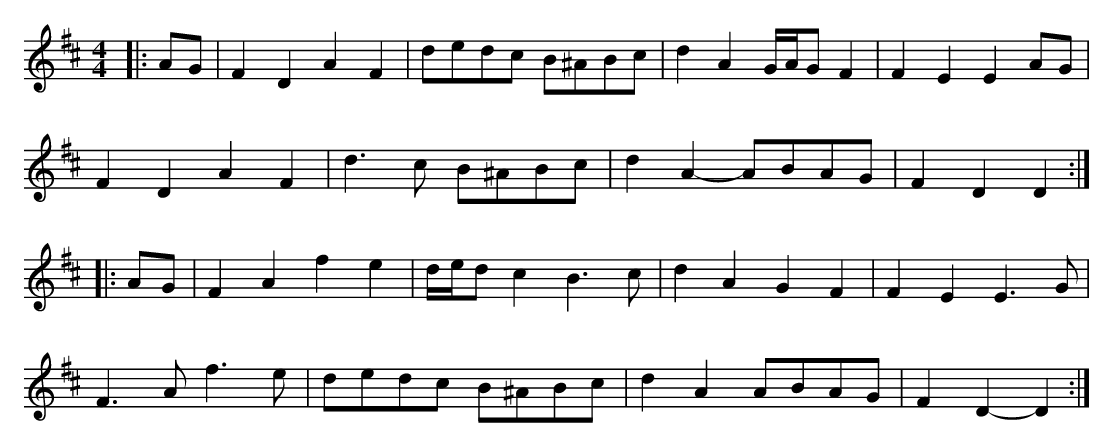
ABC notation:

X:1
M:4/4
K:D
|:AG|F2 D2 A2 F2|dedc B^ABc|d2 A2 G/A/G F2|F2 E2 E2 AG|
F2 D2 A2 F2|d3 c B^ABc|d2 A2- ABAG|F2 D2 D2:|
|:AG|F2 A2 f2 e2|d/e/d c2 B3 c|d2 A2 G2 F2|F2 E2 E3 G|
F3 A f3 e|dedc B^ABc|d2 A2 ABAG|F2 D2- D2:|
